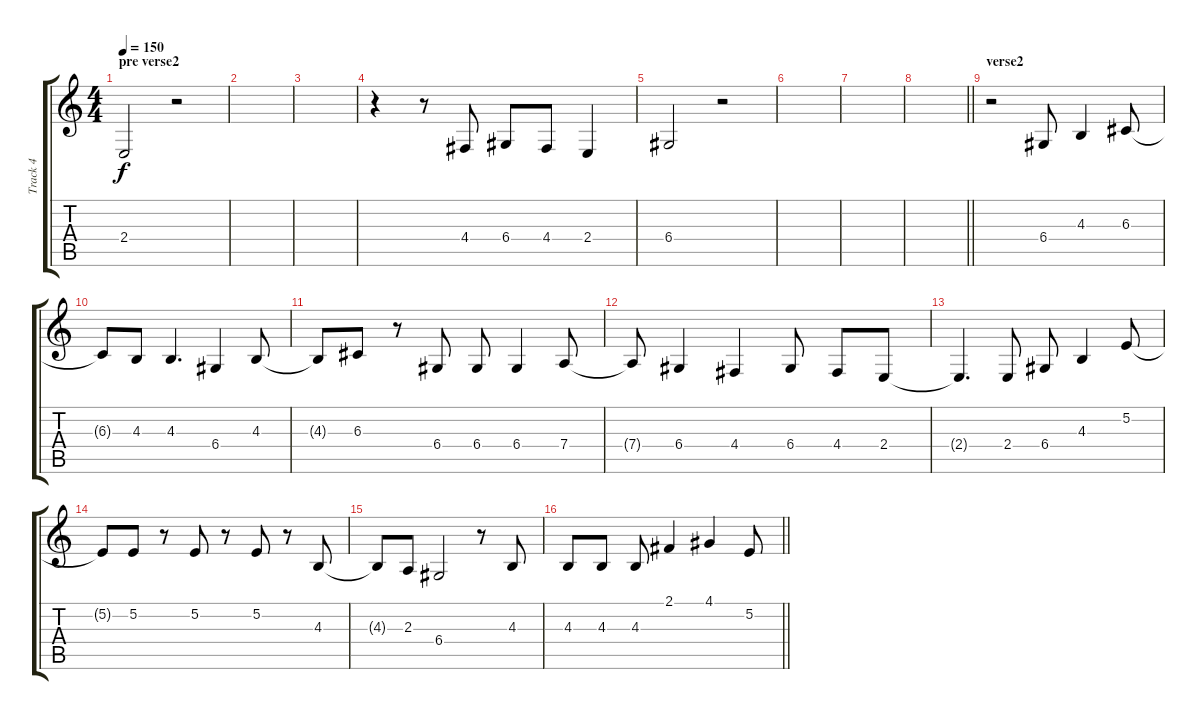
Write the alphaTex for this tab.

\track ("Track 4" "Track 4") {instrument lead2sawtooth}
\staff {score tabs}
\tuning (E4 B3 G3 D3 A2 E2) {hide}
\ts (4 4)
\section ("" "pre verse2")
\tempo 150
\clef g2
\ks c
2.4{t}.2{dy f} r.2 |
|
|
r.4 r.8 4.4.8 6.4.8 4.4.8 2.4.4 |
6.4.2 r.2 |
|
|
\barLineRight lightlight
|
\section ("" "verse2")
r.2 6.4.8 4.3.4 6.3.8 |
6.3{t}.8 4.3.8 4.3.4{d} 6.4.4 4.3.8 |
4.3{t}.8 6.3.8 r.8 6.4.8 6.4.8 6.4.4 7.4.8 |
7.4{t}.8 6.4.4 4.4.4 6.4.8 4.4.8 2.4.8 |
2.4{t}.4{d} 2.4.8 6.4.8 4.3.4 5.2.8 |
5.2{t}.8 5.2.8 r.8 5.2.8 r.8 5.2.8 r.8 4.3.8 |
4.3{t}.8 2.3.8 6.4.2 r.8 4.3.8 |
\barLineRight lightlight
4.3.8 4.3.8 4.3.8 2.1.4 4.1.4 5.2.8
